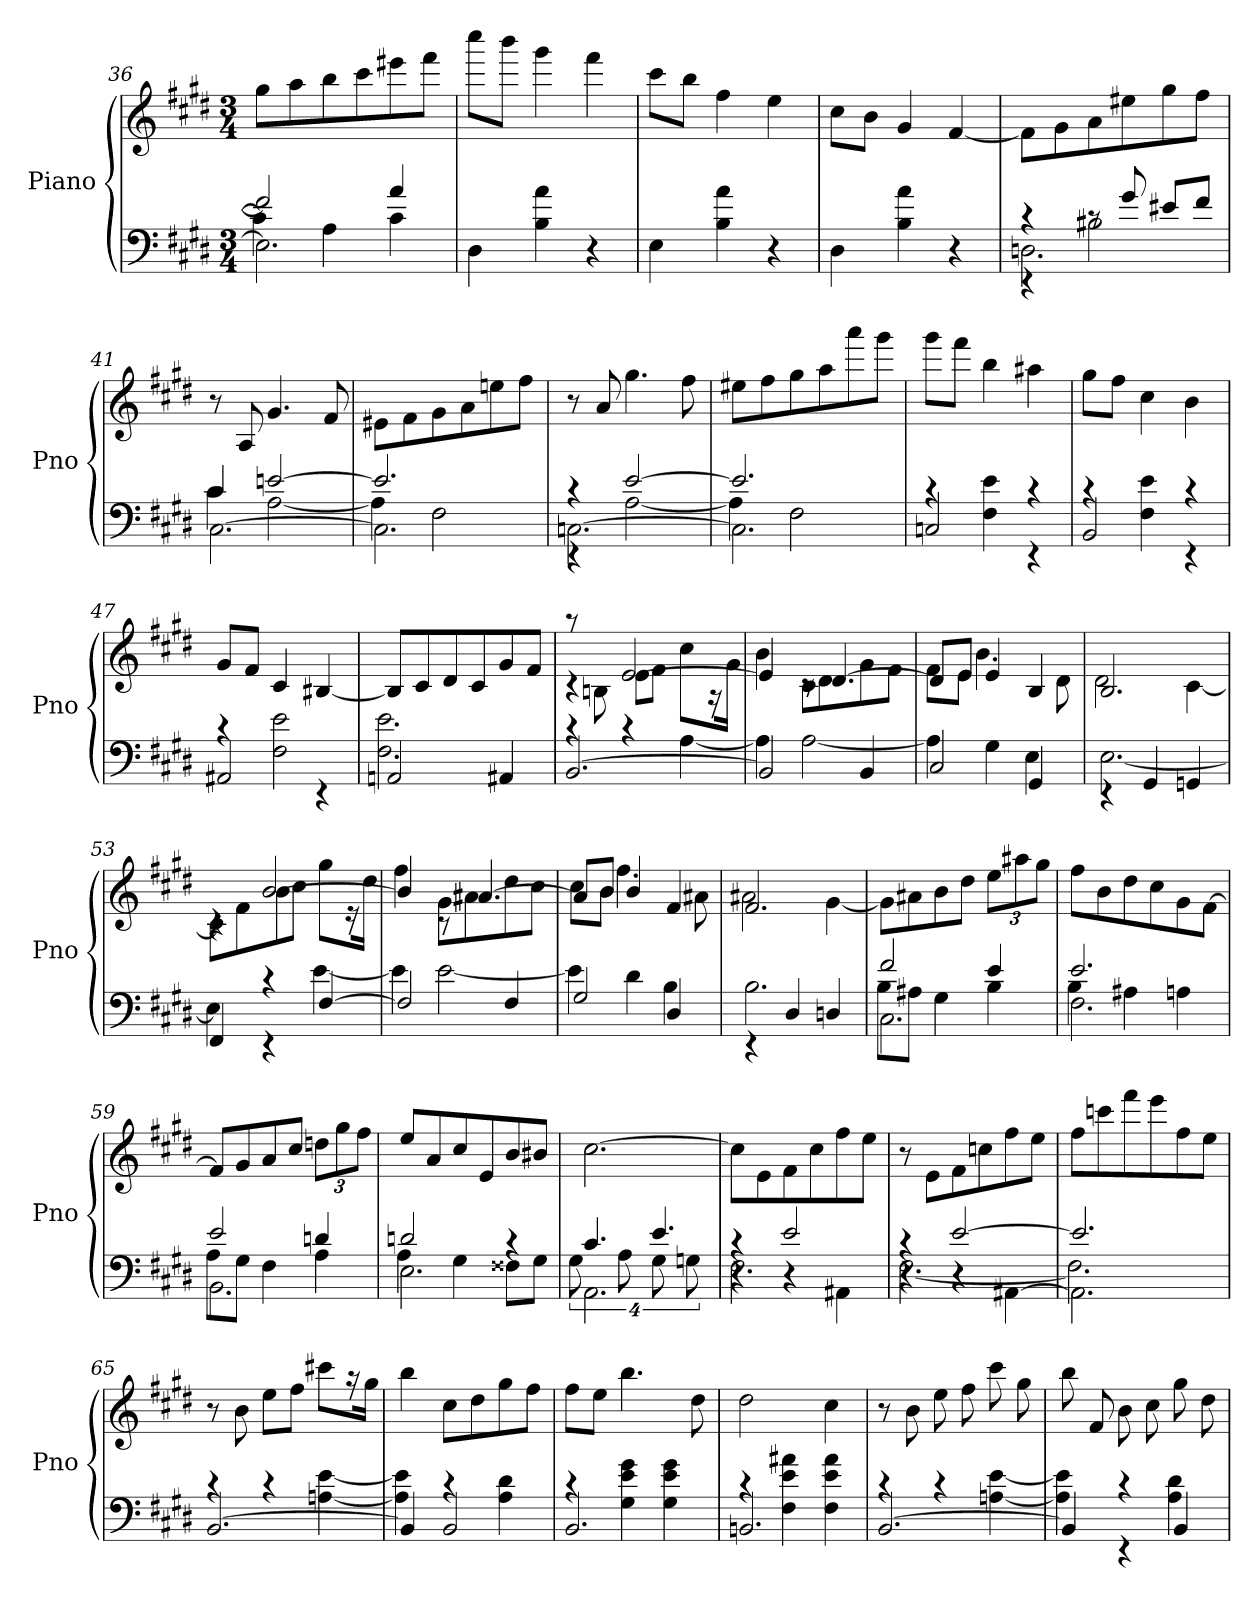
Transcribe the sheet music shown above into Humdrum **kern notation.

**kern	**kern
*part1	*part1
*staff2	*staff1
*I"Piano	*
*I'Pno	*
*clefF4	*clefG2
*k[f#c#g#d#]	*k[f#c#g#d#]
*E:	*E:
*M3/4	*M3/4
=36	=36
*^	*
*	*^	*
2.E\]	4c#]	2f#]	8gg#L
.	.	.	8aa
.	4A	.	8bb
.	.	.	8ccc#
.	4c#	4a	8eee#X
.	.	.	8fff#J
*v	*v	*v	*
=37	=37
4D#	8cccc#L
.	8bbbJ
4B 4a	4ggg#
4r	4fff#
=38	=38
4E	8ccc#L
.	8bbJ
4B 4a	4ff#
4r	4ee
=39	=39
4D#	8cc#L
.	8bJ
4B 4a	4g#
4r	[4f#
=40	=40
*^	*
*	*^	*
2.Dn\	4rEE	4rc	8f#L]
.	.	.	8g#
.	2B#X	8rc	8a
.	.	8g#	8ee#X
.	.	8e#XL	8gg#
.	.	8f#J	8ff#J
=41	=41	=41	=41
[2.C#\	4c#	4c#	8r
.	.	.	8A
.	[2A	[2en	4.g#
.	.	.	8f#
=42	=42	=42	=42
2.C#\]	4A]	2.e]	8e#XL
.	.	.	8f#
.	2F#	.	8g#
.	.	.	8a
.	.	.	8een
.	.	.	8ff#J
=43	=43	=43	=43
[2.Cn\	4rEE	4rc	8r
.	.	.	8a
.	[2A	[2e	4.gg#
.	.	.	8ff#
=44	=44	=44	=44
2.C\]	4A]	2.e]	8ee#XL
.	.	.	8ff#
.	2F#	.	8gg#
.	.	.	8aa
.	.	.	8aaa
.	.	.	8ggg#J
*	*v	*v	*
=45	=45	=45
2Cn	4rc	8ggg#L
.	.	8fff#J
.	4F# 4e	4bb
4rEE	4rc	4aa#X
=46	=46	=46
2BB	4rc	8gg#L
.	.	8ff#J
.	4F# 4e	4cc#
4rEE	4rc	4b
=47	=47	=47
2AA#X	4rc	8g#L
.	.	8f#J
.	2F# 2e	4c#
4rEE	.	[4B#X
=48	=48	=48
2AAn	2.F# 2.e	8B#L]
.	.	8c#
.	.	8d#
.	.	8c#
4AA#X	.	8g#
.	.	8f#J
=49	=49	=49
*	*	*^
[2.BB	4rc	4rc	8raa
.	.	.	8Bn
.	4rc	[2e	8eL
.	.	.	8f#J
.	[4A	.	8cc#L
.	.	.	16r
.	.	.	16g#Jk
=50	=50	=50	=50
2BB]	4A]	4e]	4b
.	[2A	8rc	8c#L
.	.	[4.d#	8d#
4BB	.	.	8g#
.	.	.	8f#J
=51	=51	=51	=51
2C#	4A]	8d#L]	8f#L
.	.	8eJ	8eJ
.	4G#	4e	4.b
4GG#	4E	4B	.
.	.	.	8d#
=52	=52	=52	=52
4rEE	[2.E	2.B	2d#
4GG#	.	.	.
4GGn	.	.	[4c#
=53	=53	=53	=53
4FF#	4E]	4rc	8c#L]
.	.	.	8f#
4rEE	4rc	[2b	8b
.	.	.	8cc#J
[4F#	[4e	.	8gg#L
.	.	.	16r
.	.	.	16dd#Jk
=54	=54	=54	=54
2F#]	4e]	4b]	4ff#
.	[2e	8rc	8g#L
.	.	[4.a#X	8a#X
4F#	.	.	8dd#
.	.	.	8cc#J
=55	=55	=55	=55
2G#	4e]	8a#L]	8cc#L
.	.	8bJ	8bJ
.	4d#	4b	4.ff#
4D#	4B	4f#	.
.	.	.	8a#X
=56	=56	=56	=56
4rEE	2.B	2.f#	2a#X
4D#	.	.	.
4Dn	.	.	[4g#
*	*	*v	*v
=57	=57	=57
*	*^	*
2.C#\	8BL	2f#	8g#L]
.	8A#XJ	.	8a#X
.	4G#	.	8b
.	.	.	8dd#J
.	4B	4e	12eeL
.	.	.	12aa#X
.	.	.	12gg#J
=58	=58	=58	=58
2.F#\	4B	2.e	8ff#L
.	.	.	8b
.	4A#X	.	8dd#
.	.	.	8cc#
.	4An	.	8g#
.	.	.	[8f#J
=59	=59	=59	=59
2.BB\	8AL	2e	8f#L]
.	8G#J	.	8g#
.	4F#	.	8a
.	.	.	8cc#J
.	4A	4dn	12ddnL
.	.	.	12gg#
.	.	.	12ff#J
=60	=60	=60	=60
2.E\	4A	2dn	8eeL
.	.	.	8a
.	4G#	.	8cc#
.	.	.	8e
.	8F##XL	4rc	8b
.	8G#J	.	8b#XJ
=61	=61	=61	=61
2.AA\	16%3G#	4.c#	[2.cc#
.	16%3A	.	.
.	16%3G#	4.e	.
.	16%3Gn	.	.
=62	=62	=62	=62
4r	2.F#	4rc	8cc#L]
.	.	.	8e
4r	.	2e	8f#
.	.	.	8cc#
4AA#X\	.	.	8ff#
.	.	.	8eeJ
=63	=63	=63	=63
4r	[2.F#	4rc	8r
.	.	.	8eL
4r	.	[2e	8f#
.	.	.	8ccn
[4AA#X\	.	.	8ff#
.	.	.	8eeJ
=64	=64	=64	=64
2.AA#\]	2.F#]	2.e]	8ff#L
.	.	.	8cccn
.	.	.	8fff#
.	.	.	8eee
.	.	.	8ff#
.	.	.	8eeJ
*	*v	*v	*
=65	=65	=65
[2.BB	4rc	8r
.	.	8b
.	4rc	8eeL
.	.	8ff#J
.	[4An [4e	8ccc#XL
.	.	16r
.	.	16gg#Jk
=66	=66	=66
4BB]	4A] 4e]	4bb
2BB	4rc	8cc#L
.	.	8dd#
.	4A 4d#	8gg#
.	.	8ff#J
=67	=67	=67
2.BB	4rc	8ff#L
.	.	8eeJ
.	4G# 4e 4g#	4.bb
.	4G# 4e 4g#	.
.	.	8dd#
=68	=68	=68
2.BBn	4rc	2dd#
.	4F# 4e 4a#X	.
.	4F# 4e 4a#	4cc#
=69	=69	=69
[2.BB	4rc	8r
.	.	8b
.	4rc	8ee
.	.	8ff#
.	[4An [4e	8ccc#
.	.	8gg#
=70	=70	=70
4BB]	4A] 4e]	8bb
.	.	8f#
4rEE	4rc	8b
.	.	8cc#
4BB	4A 4d#	8gg#
.	.	8dd#
*v	*v	*
=	=
*-	*-
